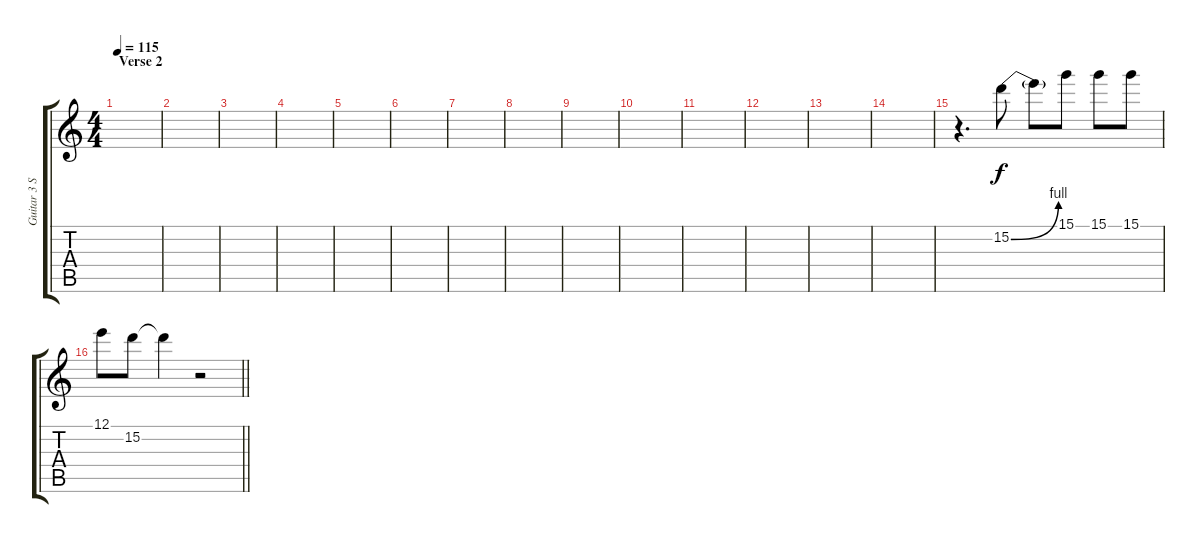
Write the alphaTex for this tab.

\track ("Guitar 3 Std Tune" "Guitar 3 S") {instrument distortionguitar}
\staff {score tabs}
\tuning (E4 B3 G3 D3 A2 E2) {hide}
\ts (4 4)
\section ("" "Verse 2")
\tempo 115
\clef g2
\ks c
|
|
|
|
|
|
|
|
|
|
|
|
|
|
r.4{d} 15.2{be (bend 0 0 60 4)}.8 15.2{t}.8 15.1.8 15.1.8 15.1.8 |
\barLineRight lightlight
12.1.8 15.2.8 15.2{t}.4 r.2
